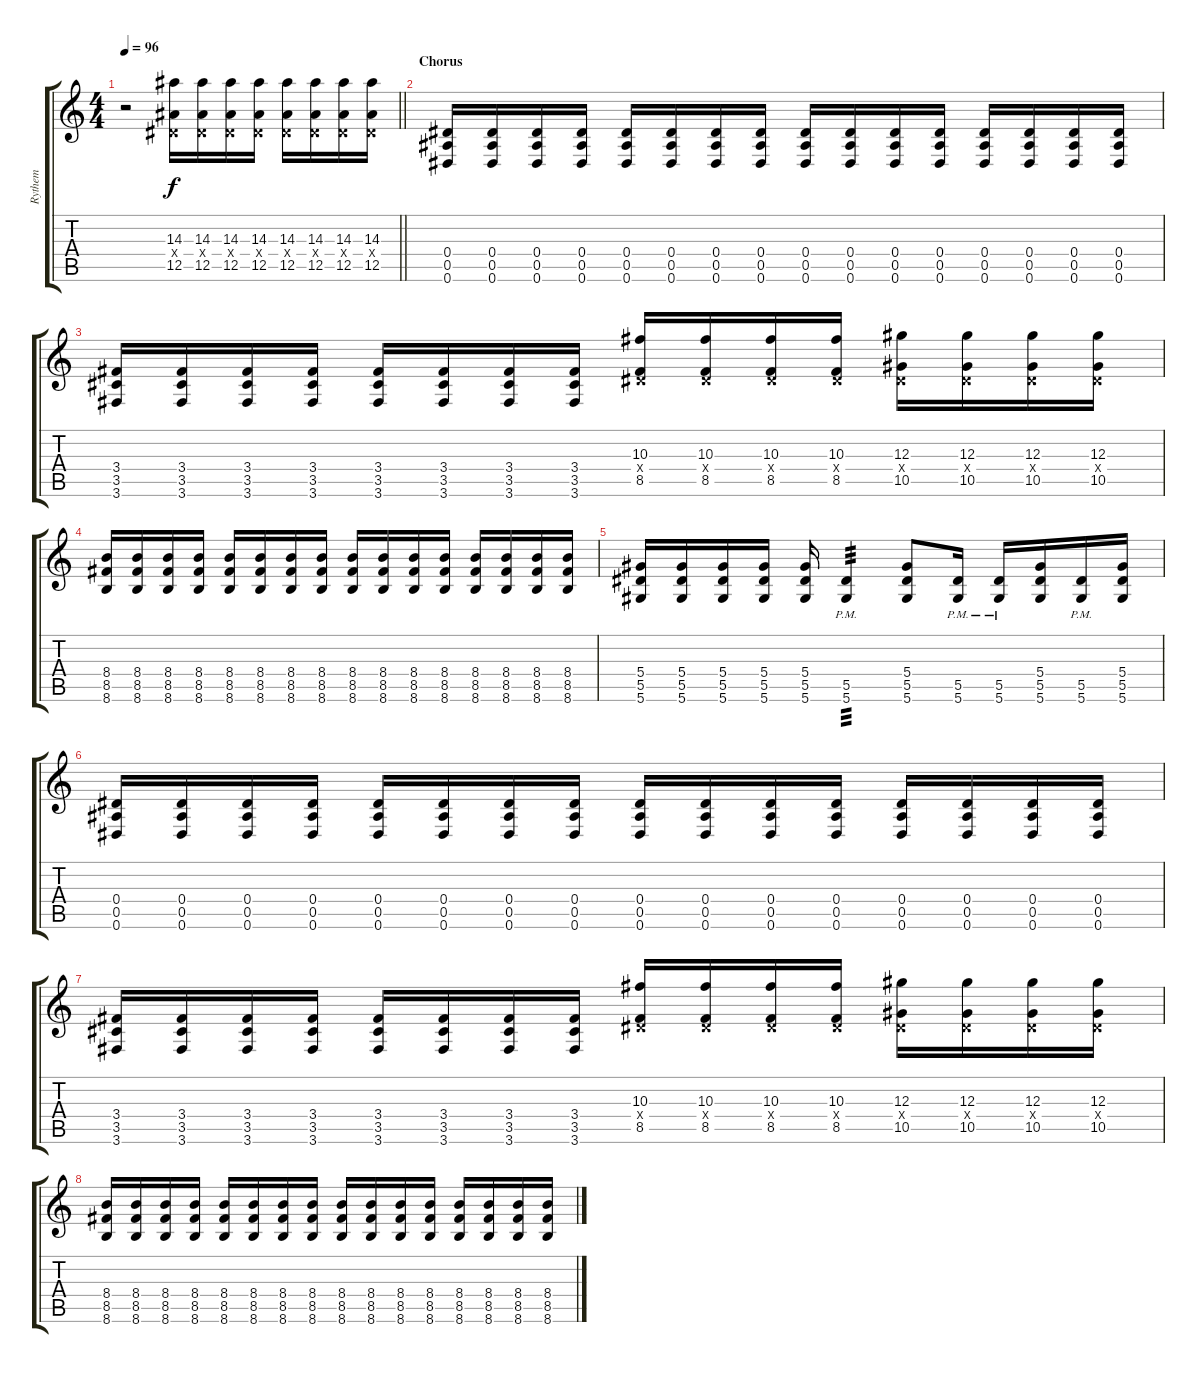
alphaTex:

\track ("Rythem " "Rythem ") {instrument distortionguitar}
\staff {score tabs}
\tuning (F4 C4 Ab3 Eb3 Bb2 Eb2) {hide}
\ts (4 4)
\tempo 96
\clef g2
\barLineRight lightlight
\ks c
r.2{dy f} (14.3 0.4{x} 12.5).16 (14.3 0.4{x} 12.5).16 (14.3 0.4{x} 12.5).16 (14.3 0.4{x} 12.5).16 (14.3 0.4{x} 12.5).16 (14.3 0.4{x} 12.5).16 (14.3 0.4{x} 12.5).16 (14.3 0.4{x} 12.5).16 |
\section ("" "Chorus")
(0.4 0.5 0.6).16 (0.4 0.5 0.6).16 (0.4 0.5 0.6).16 (0.4 0.5 0.6).16 (0.4 0.5 0.6).16 (0.4 0.5 0.6).16 (0.4 0.5 0.6).16 (0.4 0.5 0.6).16 (0.4 0.5 0.6).16 (0.4 0.5 0.6).16 (0.4 0.5 0.6).16 (0.4 0.5 0.6).16 (0.4 0.5 0.6).16 (0.4 0.5 0.6).16 (0.4 0.5 0.6).16 (0.4 0.5 0.6).16 |
(3.4 3.5 3.6).16 (3.4 3.5 3.6).16 (3.4 3.5 3.6).16 (3.4 3.5 3.6).16 (3.4 3.5 3.6).16 (3.4 3.5 3.6).16 (3.4 3.5 3.6).16 (3.4 3.5 3.6).16 (10.3 0.4{x} 8.5).16 (10.3 0.4{x} 8.5).16 (10.3 0.4{x} 8.5).16 (10.3 0.4{x} 8.5).16 (12.3 0.4{x} 10.5).16 (12.3 0.4{x} 10.5).16 (12.3 0.4{x} 10.5).16 (12.3 0.4{x} 10.5).16 |
(8.4 8.5 8.6).16 (8.4 8.5 8.6).16 (8.4 8.5 8.6).16 (8.4 8.5 8.6).16 (8.4 8.5 8.6).16 (8.4 8.5 8.6).16 (8.4 8.5 8.6).16 (8.4 8.5 8.6).16 (8.4 8.5 8.6).16 (8.4 8.5 8.6).16 (8.4 8.5 8.6).16 (8.4 8.5 8.6).16 (8.4 8.5 8.6).16 (8.4 8.5 8.6).16 (8.4 8.5 8.6).16 (8.4 8.5 8.6).16 |
(5.4 5.5 5.6).16 (5.4 5.5 5.6).16 (5.4 5.5 5.6).16 (5.4 5.5 5.6).16 (5.4 5.5 5.6).16 (5.5{pm} 5.6).4{tp 3} (5.4 5.5 5.6).8 (5.5{pm} 5.6{pm}).16 (5.5{pm} 5.6{pm}).16 (5.4 5.5 5.6).16 (5.5 5.6{pm}).16 (5.4 5.5 5.6).16 |
(0.4 0.5 0.6).16 (0.4 0.5 0.6).16 (0.4 0.5 0.6).16 (0.4 0.5 0.6).16 (0.4 0.5 0.6).16 (0.4 0.5 0.6).16 (0.4 0.5 0.6).16 (0.4 0.5 0.6).16 (0.4 0.5 0.6).16 (0.4 0.5 0.6).16 (0.4 0.5 0.6).16 (0.4 0.5 0.6).16 (0.4 0.5 0.6).16 (0.4 0.5 0.6).16 (0.4 0.5 0.6).16 (0.4 0.5 0.6).16 |
(3.4 3.5 3.6).16 (3.4 3.5 3.6).16 (3.4 3.5 3.6).16 (3.4 3.5 3.6).16 (3.4 3.5 3.6).16 (3.4 3.5 3.6).16 (3.4 3.5 3.6).16 (3.4 3.5 3.6).16 (10.3 0.4{x} 8.5).16 (10.3 0.4{x} 8.5).16 (10.3 0.4{x} 8.5).16 (10.3 0.4{x} 8.5).16 (12.3 0.4{x} 10.5).16 (12.3 0.4{x} 10.5).16 (12.3 0.4{x} 10.5).16 (12.3 0.4{x} 10.5).16 |
(8.4 8.5 8.6).16 (8.4 8.5 8.6).16 (8.4 8.5 8.6).16 (8.4 8.5 8.6).16 (8.4 8.5 8.6).16 (8.4 8.5 8.6).16 (8.4 8.5 8.6).16 (8.4 8.5 8.6).16 (8.4 8.5 8.6).16 (8.4 8.5 8.6).16 (8.4 8.5 8.6).16 (8.4 8.5 8.6).16 (8.4 8.5 8.6).16 (8.4 8.5 8.6).16 (8.4 8.5 8.6).16 (8.4 8.5 8.6).16
